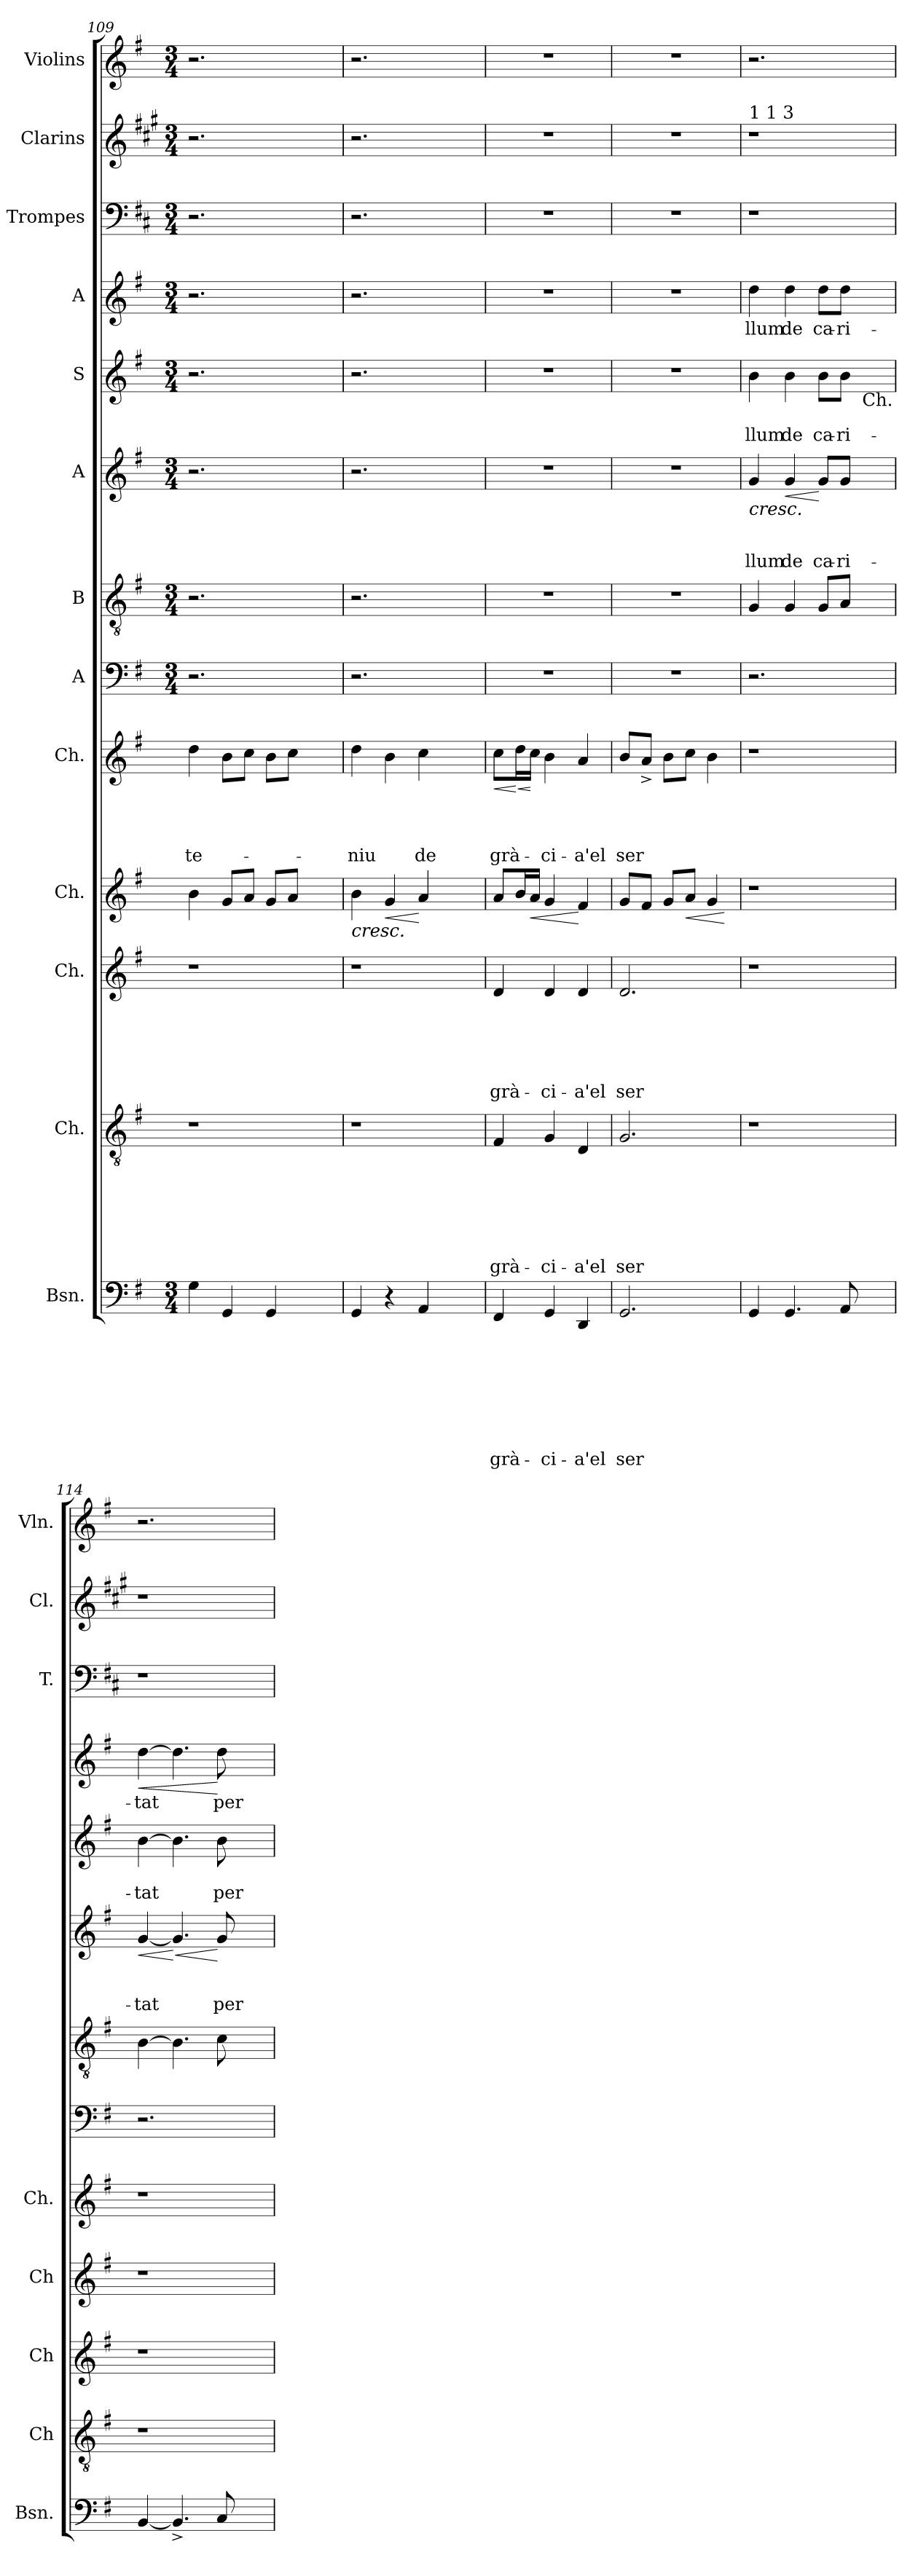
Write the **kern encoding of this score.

**kern	**text	**text	**text	**text	**text	**text	**text	**text	**kern	**text	**text	**text	**text	**text	**text	**text	**kern	**text	**text	**text	**text	**text	**text	**kern	**dynam	**kern	**text	**text	**text	**text	**dynam	**kern	**kern	**kern	**text	**text	**text	**dynam	**kern	**text	**text	**kern	**text	**dynam	**kern	**kern	**kern
*part13	*part13	*part13	*part13	*part13	*part13	*part13	*part13	*part13	*part12	*part12	*part12	*part12	*part12	*part12	*part12	*part12	*part11	*part11	*part11	*part11	*part11	*part11	*part11	*part10	*part10	*part9	*part9	*part9	*part9	*part9	*part9	*part8	*part7	*part6	*part6	*part6	*part6	*part6	*part5	*part5	*part5	*part4	*part4	*part4	*part3	*part2	*part1
*staff13	*staff13	*staff13	*staff13	*staff13	*staff13	*staff13	*staff13	*staff13	*staff12	*staff12	*staff12	*staff12	*staff12	*staff12	*staff12	*staff12	*staff11	*staff11	*staff11	*staff11	*staff11	*staff11	*staff11	*staff10	*staff10	*staff9	*staff9	*staff9	*staff9	*staff9	*staff9	*staff8	*staff7	*staff6	*staff6	*staff6	*staff6	*staff6	*staff5	*staff5	*staff5	*staff4	*staff4	*staff4	*staff3	*staff2	*staff1
*I"Bsn.	*	*	*	*	*	*	*	*	*I"Ch.	*	*	*	*	*	*	*	*I"Ch.	*	*	*	*	*	*	*I"Ch.	*	*I"Ch.	*	*	*	*	*	*I"A	*I"B	*I"A	*	*	*	*	*I"S	*	*	*I"A	*	*	*I"Trompes	*I"Clarins	*I"Violins
*I'Bsn.	*	*	*	*	*	*	*	*	*I'Ch	*	*	*	*	*	*	*	*I'Ch	*	*	*	*	*	*	*I'Ch	*	*I'Ch.	*	*	*	*	*	*	*	*	*	*	*	*	*	*	*	*	*	*	*I'T.	*I'Cl.	*I'Vln.
*clefF4	*	*	*	*	*	*	*	*	*clefGv2	*	*	*	*	*	*	*	*clefG2	*	*	*	*	*	*	*clefG2	*	*clefG2	*	*	*	*	*	*clefF4	*clefGv2	*clefG2	*	*	*	*	*clefG2	*	*	*clefG2	*	*	*clefF4	*clefG2	*clefG2
*	*	*	*	*	*	*	*	*	*	*	*	*	*	*	*	*	*	*	*	*	*	*	*	*	*	*	*	*	*	*	*	*	*	*	*	*	*	*	*	*	*	*	*	*	*ITrd4c7	*ITrd1c2	*
*k[f#]	*	*	*	*	*	*	*	*	*k[f#]	*	*	*	*	*	*	*	*k[f#]	*	*	*	*	*	*	*k[f#]	*	*k[f#]	*	*	*	*	*	*k[f#]	*k[f#]	*k[f#]	*	*	*	*	*k[f#]	*	*	*k[f#]	*	*	*k[f#]	*k[f#]	*k[f#]
*G:	*	*	*	*	*	*	*	*	*G:	*	*	*	*	*	*	*	*G:	*	*	*	*	*	*	*G:	*	*G:	*	*	*	*	*	*G:	*G:	*G:	*	*	*	*	*G:	*	*	*G:	*	*	*G:	*G:	*G:
*M3/4	*	*	*	*	*	*	*	*	*	*	*	*	*	*	*	*	*	*	*	*	*	*	*	*	*	*	*	*	*	*	*	*M3/4	*M3/4	*M3/4	*	*	*	*	*M3/4	*	*	*M3/4	*	*	*M3/4	*M3/4	*M3/4
=109	=109	=109	=109	=109	=109	=109	=109	=109	=109	=109	=109	=109	=109	=109	=109	=109	=109	=109	=109	=109	=109	=109	=109	=109	=109	=109	=109	=109	=109	=109	=109	=109	=109	=109	=109	=109	=109	=109	=109	=109	=109	=109	=109	=109	=109	=109	=109
!	!	!	!	!	!	!	!	!	!LO:N:vis=1	!	!	!	!	!	!	!	!LO:N:vis=1	!	!	!	!	!	!	!	!	!	!	!	!	!LO:LY:b	!	!	!	!	!	!	!	!	!	!	!	!	!	!	!	!	!
4G\	.	.	.	.	.	.	.	.	1r	.	.	.	.	.	.	.	1r	.	.	.	.	.	.	4b\	.	4dd\	.	.	.	te-	.	2.r	2.r	2.r	.	.	.	.	2.r	.	.	2.r	.	.	2.r	2.r	2.r
4GG/	.	.	.	.	.	.	.	.	.	.	.	.	.	.	.	.	.	.	.	.	.	.	.	8g/L	.	8b\L	.	.	.	.	.	.	.	.	.	.	.	.	.	.	.	.	.	.	.	.	.
.	.	.	.	.	.	.	.	.	.	.	.	.	.	.	.	.	.	.	.	.	.	.	.	8a/J	.	8cc\J	.	.	.	.	.	.	.	.	.	.	.	.	.	.	.	.	.	.	.	.	.
4GG/	.	.	.	.	.	.	.	.	.	.	.	.	.	.	.	.	.	.	.	.	.	.	.	8g/L	.	8b\L	.	.	.	.	.	.	.	.	.	.	.	.	.	.	.	.	.	.	.	.	.
.	.	.	.	.	.	.	.	.	.	.	.	.	.	.	.	.	.	.	.	.	.	.	.	8a/J	.	8cc\J	.	.	.	.	.	.	.	.	.	.	.	.	.	.	.	.	.	.	.	.	.
4ryy	.	.	.	.	.	.	.	.	.	.	.	.	.	.	.	.	.	.	.	.	.	.	.	4ryy	.	4ryy	.	.	.	.	.	4ryy	4ryy	4ryy	.	.	.	.	4ryy	.	.	4ryy	.	.	4ryy	4ryy	4ryy
=110	=110	=110	=110	=110	=110	=110	=110	=110	=110	=110	=110	=110	=110	=110	=110	=110	=110	=110	=110	=110	=110	=110	=110	=110	=110	=110	=110	=110	=110	=110	=110	=110	=110	=110	=110	=110	=110	=110	=110	=110	=110	=110	=110	=110	=110	=110	=110
!	!	!	!	!	!	!	!	!	!LO:N:vis=1	!	!	!	!	!	!	!	!LO:N:vis=1	!	!	!	!	!	!	!	!LO:HP:b	!	!	!	!	!LO:LY:b	!	!	!	!	!	!	!	!	!	!	!	!	!	!	!	!	!
4GG/	.	.	.	.	.	.	.	.	1r	.	.	.	.	.	.	.	1r	.	.	.	.	.	.	4b\	<	4dd\	.	.	.	-niu	.	2.r	2.r	2.r	.	.	.	.	2.r	.	.	2.r	.	.	2.r	2.r	2.r
!	!	!	!	!	!	!	!	!	!	!	!	!	!	!	!	!	!	!	!	!	!	!	!	!	!LO:HP:b	!	!	!	!	!	!	!	!	!	!	!	!	!	!	!	!	!	!	!	!	!	!
4r	.	.	.	.	.	.	.	.	.	.	.	.	.	.	.	.	.	.	.	.	.	.	.	4g/	<	4b\	.	.	.	.	.	.	.	.	.	.	.	.	.	.	.	.	.	.	.	.	.
!	!	!	!	!	!	!	!	!	!	!	!	!	!	!	!	!	!	!	!	!	!	!	!	!	!	!	!	!	!	!LO:LY:b	!	!	!	!	!	!	!	!	!	!	!	!	!	!	!	!	!
4AA/	.	.	.	.	.	.	.	.	.	.	.	.	.	.	.	.	.	.	.	.	.	.	.	4a/	[	4cc\	.	.	.	de	.	.	.	.	.	.	.	.	.	.	.	.	.	.	.	.	.
4ryy	.	.	.	.	.	.	.	.	.	.	.	.	.	.	.	.	.	.	.	.	.	.	.	4ryy	[	4ryy	.	.	.	.	.	4ryy	4ryy	4ryy	.	.	.	.	4ryy	.	.	4ryy	.	.	4ryy	4ryy	4ryy
=111	=111	=111	=111	=111	=111	=111	=111	=111	=111	=111	=111	=111	=111	=111	=111	=111	=111	=111	=111	=111	=111	=111	=111	=111	=111	=111	=111	=111	=111	=111	=111	=111	=111	=111	=111	=111	=111	=111	=111	=111	=111	=111	=111	=111	=111	=111	=111
!	!	!	!	!	!	!	!	!LO:LY:a	!	!	!	!	!	!	!	!LO:LY:a	!	!	!	!	!	!	!LO:LY:b	!	!	!	!	!	!	!LO:LY:b	!LO:HP:b	!	!	!	!	!	!	!	!	!	!	!	!	!	!	!	!
!	!	!	!	!	!	!	!	!	!	!	!	!	!	!	!	!	!	!	!	!	!	!	!	!	!	!	!	!	!	!	!LO:HP:n=1:b	!	!	!	!	!	!	!	!	!	!	!	!	!	!	!	!
4FF#/	.	.	.	.	.	.	.	grà-	4F#/	.	.	.	.	.	.	grà-	4d/	.	.	.	.	.	grà-	8a/L	.	8cc\L	.	.	.	grà-	< <	2.r	2.r	2.r	.	.	.	.	2.r	.	.	2.r	.	.	2.r	2.r	2.r
!	!	!	!	!	!	!	!	!	!	!	!	!	!	!	!	!	!	!	!	!	!	!	!	!	!	!	!	!	!	!	!LO:HP:n=1:b	!	!	!	!	!	!	!	!	!	!	!	!	!	!	!	!
.	.	.	.	.	.	.	.	.	.	.	.	.	.	.	.	.	.	.	.	.	.	.	.	16b/L	.	16dd\L	.	.	.	.	[ <	.	.	.	.	.	.	.	.	.	.	.	.	.	.	.	.
!	!	!	!	!	!	!	!	!	!	!	!	!	!	!	!	!	!	!	!	!	!	!	!	!	!LO:HP:b	!	!	!	!	!	!	!	!	!	!	!	!	!	!	!	!	!	!	!	!	!	!
.	.	.	.	.	.	.	.	.	.	.	.	.	.	.	.	.	.	.	.	.	.	.	.	16a/JJ	<	16cc\JJ	.	.	.	.	[	.	.	.	.	.	.	.	.	.	.	.	.	.	.	.	.
!	!	!	!	!	!	!	!	!LO:LY:a	!	!	!	!	!	!	!	!LO:LY:a	!	!	!	!	!	!	!LO:LY:b	!	!	!	!	!	!	!LO:LY:b	!	!	!	!	!	!	!	!	!	!	!	!	!	!	!	!	!
4GG/	.	.	.	.	.	.	.	-ci-	4G/	.	.	.	.	.	.	-ci-	4d/	.	.	.	.	.	-ci-	4g/	.	4b\	.	.	.	-ci-	[	.	.	.	.	.	.	.	.	.	.	.	.	.	.	.	.
!	!	!	!	!	!	!	!	!LO:LY:a	!	!	!	!	!	!	!	!LO:LY:a	!	!	!	!	!	!	!LO:LY:b	!	!	!	!	!	!	!LO:LY:b	!	!	!	!	!	!	!	!	!	!	!	!	!	!	!	!	!
4DD/	.	.	.	.	.	.	.	-a'el	4D/	.	.	.	.	.	.	-a'el	4d/	.	.	.	.	.	-a'el	4f#/	[	4a/	.	.	.	-a'el	.	.	.	.	.	.	.	.	.	.	.	.	.	.	.	.	.
=112	=112	=112	=112	=112	=112	=112	=112	=112	=112	=112	=112	=112	=112	=112	=112	=112	=112	=112	=112	=112	=112	=112	=112	=112	=112	=112	=112	=112	=112	=112	=112	=112	=112	=112	=112	=112	=112	=112	=112	=112	=112	=112	=112	=112	=112	=112	=112
!	!	!	!	!	!	!	!	!LO:LY:a	!	!	!	!	!	!	!	!LO:LY:a	!	!	!	!	!	!	!LO:LY:b	!	!	!	!	!	!	!LO:LY:b	!	!	!	!	!	!	!	!	!	!	!	!	!	!	!	!	!
2.GG/	.	.	.	.	.	.	.	ser	2.G/	.	.	.	.	.	.	ser	2.d/	.	.	.	.	.	ser	8g/L	.	8b/L	.	.	.	ser	.	2.r	2.r	2.r	.	.	.	.	2.r	.	.	2.r	.	.	2.r	2.r	2.r
.	.	.	.	.	.	.	.	.	.	.	.	.	.	.	.	.	.	.	.	.	.	.	.	8f#/J	.	8a^</J	.	.	.	.	.	.	.	.	.	.	.	.	.	.	.	.	.	.	.	.	.
.	.	.	.	.	.	.	.	.	.	.	.	.	.	.	.	.	.	.	.	.	.	.	.	8g/L	.	8b\L	.	.	.	.	.	.	.	.	.	.	.	.	.	.	.	.	.	.	.	.	.
!	!	!	!	!	!	!	!	!	!	!	!	!	!	!	!	!	!	!	!	!	!	!	!	!	!LO:HP:b	!	!	!	!	!	!	!	!	!	!	!	!	!	!	!	!	!	!	!	!	!	!
.	.	.	.	.	.	.	.	.	.	.	.	.	.	.	.	.	.	.	.	.	.	.	.	8a/J	<	8cc\J	.	.	.	.	.	.	.	.	.	.	.	.	.	.	.	.	.	.	.	.	.
.	.	.	.	.	.	.	.	.	.	.	.	.	.	.	.	.	.	.	.	.	.	.	.	4g/	.	4b\	.	.	.	.	.	.	.	.	.	.	.	.	.	.	.	.	.	.	.	.	.
.	.	.	.	.	.	.	.	.	.	.	.	.	.	.	.	.	.	.	.	.	.	.	.	.	[	.	.	.	.	.	.	.	.	.	.	.	.	.	.	.	.	.	.	.	.	.	.
!!LO:LB:g=z
=113	=113	=113	=113	=113	=113	=113	=113	=113	=113	=113	=113	=113	=113	=113	=113	=113	=113	=113	=113	=113	=113	=113	=113	=113	=113	=113	=113	=113	=113	=113	=113	=113	=113	=113	=113	=113	=113	=113	=113	=113	=113	=113	=113	=113	=113	=113	=113
!	!	!	!	!	!	!	!	!	!	!	!	!	!	!	!	!	!	!	!	!	!	!	!	!	!	!	!	!	!	!	!	!	!	!	!	!	!	!	!	!	!	!	!	!	!	!LO:TX:a:t=1 1 3	!
!	!	!	!	!	!	!	!	!	!	!	!	!	!	!	!	!	!	!	!	!	!	!	!	!	!	!	!	!	!	!	!	!	!	!	!	!	!LO:LY:b	!LO:HP:b	!	!	!	!	!	!	!	!	!
!	!	!	!	!	!	!	!	!	!	!	!	!	!	!	!	!	!	!	!	!	!	!	!	!	!	!	!	!	!	!	!	!	!	!	!	!	!	!LO:HP:n=1:b	!	!	!LO:LY:a	!	!LO:LY:b	!	!LO:N:vis=1	!LO:N:vis=1	!
4GG/	.	.	.	.	.	.	.	.	1r	.	.	.	.	.	.	.	1r	.	.	.	.	.	.	1r	.	1r	.	.	.	.	.	2.r	4G/	4g/	.	.	llum	< <	4b\	.	llum	4dd\	llum	.	2.r	2.r	2.r
!	!	!	!	!	!	!	!	!	!	!	!	!	!	!	!	!	!	!	!	!	!	!	!	!	!	!	!	!	!	!	!	!	!	!	!	!	!LO:LY:b	!LO:HP:b	!	!	!LO:LY:a	!	!LO:LY:b	!	!	!	!
4.GG/	.	.	.	.	.	.	.	.	.	.	.	.	.	.	.	.	.	.	.	.	.	.	.	.	.	.	.	.	.	.	.	.	4G/	4g/	.	.	de	<	4b\	.	de	4dd\	de	.	.	.	.
!	!	!	!	!	!	!	!	!	!	!	!	!	!	!	!	!	!	!	!	!	!	!	!	!	!	!	!	!	!	!	!	!	!	!	!	!	!LO:LY:b	!	!	!	!LO:LY:a	!	!LO:LY:b	!	!	!	!
.	.	.	.	.	.	.	.	.	.	.	.	.	.	.	.	.	.	.	.	.	.	.	.	.	.	.	.	.	.	.	.	.	8G/L	8g/L	.	.	ca-	[	8b\L	.	ca-	8dd\L	ca-	.	.	.	.
!	!	!	!	!	!	!	!	!	!	!	!	!	!	!	!	!	!	!	!	!	!	!	!	!	!	!	!	!	!	!	!	!	!	!	!	!	!LO:LY:b	!	!	!	!LO:LY:a	!	!LO:LY:b	!	!	!	!
8AA/	.	.	.	.	.	.	.	.	.	.	.	.	.	.	.	.	.	.	.	.	.	.	.	.	.	.	.	.	.	.	.	.	8A/J	8g/J	.	.	-ri-	[	8b\J	.	-ri-	8dd\J	-ri-	.	.	.	.
!	!	!	!	!	!	!	!	!	!	!	!	!	!	!	!	!	!	!	!	!	!	!	!	!	!	!	!	!	!	!	!	!	!	!	!	!	!	!	!LO:TX:b:t=Ch.	!	!	!	!	!	!	!	!
4ryy	.	.	.	.	.	.	.	.	.	.	.	.	.	.	.	.	.	.	.	.	.	.	.	.	.	.	.	.	.	.	.	4ryy	4ryy	4ryy	.	.	.	[	4ryy	.	.	4ryy	.	.	4ryy	4ryy	4ryy
=114	=114	=114	=114	=114	=114	=114	=114	=114	=114	=114	=114	=114	=114	=114	=114	=114	=114	=114	=114	=114	=114	=114	=114	=114	=114	=114	=114	=114	=114	=114	=114	=114	=114	=114	=114	=114	=114	=114	=114	=114	=114	=114	=114	=114	=114	=114	=114
!	!	!	!	!	!	!	!	!	!	!	!	!	!	!	!	!	!	!	!	!	!	!	!	!	!	!	!	!	!	!	!	!	!	!	!	!	!LO:LY:b	!LO:HP:b	!	!	!	!	!	!	!	!	!
!	!	!	!	!	!	!	!	!	!	!	!	!	!	!	!	!	!	!	!	!	!	!	!	!	!	!	!	!	!	!	!	!	!	!	!	!	!	!LO:HP:n=1:b	!	!	!LO:LY:a	!	!LO:LY:b	!LO:HP:b	!LO:N:vis=1	!LO:N:vis=1	!
[<4BB/	.	.	.	.	.	.	.	.	1r	.	.	.	.	.	.	.	1r	.	.	.	.	.	.	1r	.	1r	.	.	.	.	.	2.r	[>4B\	[<4g/	.	.	-tat	< <	[>4b\	.	-tat	[>4dd\	-tat	<	2.r	2.r	2.r
!	!	!	!	!	!	!	!	!	!	!	!	!	!	!	!	!	!	!	!	!	!	!	!	!	!	!	!	!	!	!	!	!	!	!	!	!	!	!LO:HP:n=1:b	!	!	!	!	!	!	!	!	!
4.BB^</]	.	.	.	.	.	.	.	.	.	.	.	.	.	.	.	.	.	.	.	.	.	.	.	.	.	.	.	.	.	.	.	.	4.B\]	4.g/]	.	.	.	[ <	4.b\]	.	.	4.dd\]	.	.	.	.	.
!	!	!	!	!	!	!	!	!	!	!	!	!	!	!	!	!	!	!	!	!	!	!	!	!	!	!	!	!	!	!	!	!	!	!	!	!	!LO:LY:b	!	!	!	!LO:LY:a	!	!LO:LY:b	!	!	!	!
8C/	.	.	.	.	.	.	.	.	.	.	.	.	.	.	.	.	.	.	.	.	.	.	.	.	.	.	.	.	.	.	.	.	8c\	8g/	.	.	per-	[	8b\	.	per-	8dd\	per-	[	.	.	.
4ryy	.	.	.	.	.	.	.	.	.	.	.	.	.	.	.	.	.	.	.	.	.	.	.	.	.	.	.	.	.	.	.	4ryy	4ryy	4ryy	.	.	.	[	4ryy	.	.	4ryy	.	.	4ryy	4ryy	4ryy
=	=	=	=	=	=	=	=	=	=	=	=	=	=	=	=	=	=	=	=	=	=	=	=	=	=	=	=	=	=	=	=	=	=	=	=	=	=	=	=	=	=	=	=	=	=	=	=
*-	*-	*-	*-	*-	*-	*-	*-	*-	*-	*-	*-	*-	*-	*-	*-	*-	*-	*-	*-	*-	*-	*-	*-	*-	*-	*-	*-	*-	*-	*-	*-	*-	*-	*-	*-	*-	*-	*-	*-	*-	*-	*-	*-	*-	*-	*-	*-
